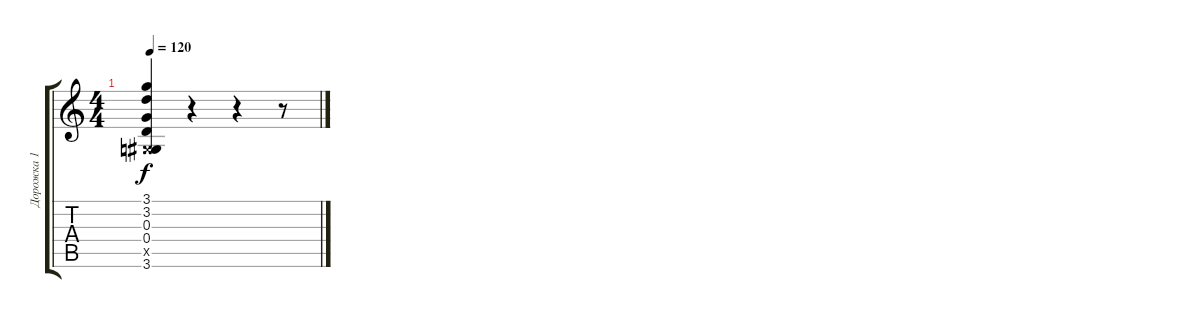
\track ("Дорожка 1" "Дорожка 1") {instrument overdrivenguitar}
\staff {score tabs}
\tuning (E4 B3 G3 D3 A2 E2) {hide}
\ts (4 4)
\tempo 120
\clef g2
\ks c
(3.1 3.2 0.3 0.4 -1.5{x} 3.6).4{dy f} r.4 r.4 r.8
